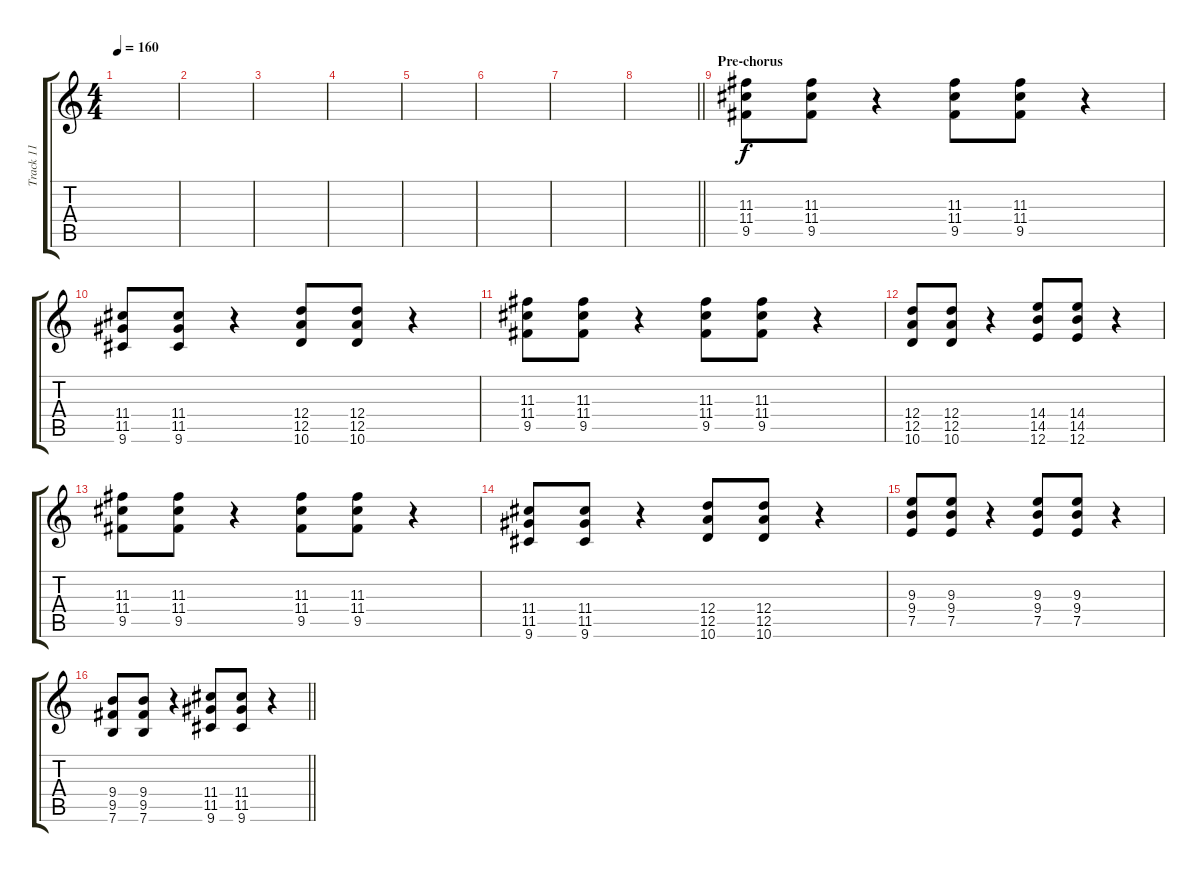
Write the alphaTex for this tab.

\track ("Track 11" "Track 11") {instrument overdrivenguitar}
\staff {score tabs}
\tuning (E4 B3 G3 D3 A2 E2) {hide}
\ts (4 4)
\tempo 160
\clef g2
\ks c
|
|
|
|
|
|
|
\barLineRight lightlight
|
\section ("" "Pre-chorus")
(11.3 11.4 9.5).8 (11.3 11.4 9.5).8 r.4 (11.3 11.4 9.5).8 (11.3 11.4 9.5).8 r.4 |
(11.4 11.5 9.6).8 (11.4 11.5 9.6).8 r.4 (12.4 12.5 10.6).8 (12.4 12.5 10.6).8 r.4 |
(11.3 11.4 9.5).8 (11.3 11.4 9.5).8 r.4 (11.3 11.4 9.5).8 (11.3 11.4 9.5).8 r.4 |
(12.4 12.5 10.6).8 (12.4 12.5 10.6).8 r.4 (14.4 14.5 12.6).8 (14.4 14.5 12.6).8 r.4 |
(11.3 11.4 9.5).8 (11.3 11.4 9.5).8 r.4 (11.3 11.4 9.5).8 (11.3 11.4 9.5).8 r.4 |
(11.4 11.5 9.6).8 (11.4 11.5 9.6).8 r.4 (12.4 12.5 10.6).8 (12.4 12.5 10.6).8 r.4 |
(9.3 9.4 7.5).8 (9.3 9.4 7.5).8 r.4 (9.3 9.4 7.5).8 (9.3 9.4 7.5).8 r.4 |
\barLineRight lightlight
(9.4 9.5 7.6).8 (9.4 9.5 7.6).8 r.4 (11.4 11.5 9.6).8 (11.4 11.5 9.6).8 r.4
